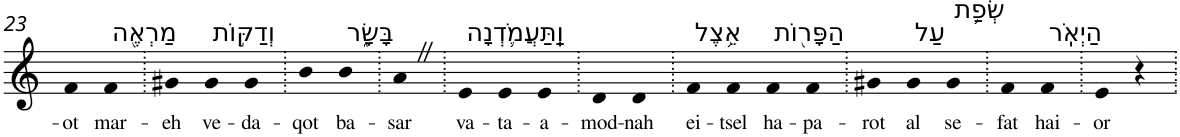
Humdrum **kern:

**kern	**text
*part1	*part1
*staff1	*staff1
*I"Piano	*
*I'Pno	*
!!LO:PB:g=z
*clefG2	*
*k[]	*
=23	=23
!	!LO:LY:b
4f	-ot
!LO:TX:a:t=מַרְאֶ֖ה	!
!	!LO:LY:b
4f	mar-
=24.	=24.
!	!LO:LY:b
4g#X	-eh
!LO:TX:a:t=וְדַקּ֣וֹת	!
!	!LO:LY:b
4g#	ve-
!	!LO:LY:b
4g#	-da-
=25.	=25.
!	!LO:LY:b
4b	-qot
!LO:TX:a:t=בָּשָׂ֑ר	!
!	!LO:LY:b
4b	ba-
=26.	=26.
!	!LO:LY:b
4aZ	-sar
=27.	=27.
!LO:TX:a:t=וַֽתַּעֲמֹ֛דְנָה	!
!	!LO:LY:b
4e	va-
!	!LO:LY:b
4e	-ta-
!	!LO:LY:b
4e	-a-
=28.	=28.
!	!LO:LY:b
4d	-mod-
!	!LO:LY:b
4d	-nah
=29.	=29.
!LO:TX:a:t=אֵ֥צֶל	!
!	!LO:LY:b
4f	ei-
!	!LO:LY:b
4f	-tsel
!LO:TX:a:t=הַפָּר֖וֹת	!
!	!LO:LY:b
4f	ha-
!	!LO:LY:b
4f	-pa-
=30.	=30.
!	!LO:LY:b
4g#X	-rot
!LO:TX:a:t=עַל	!
!	!LO:LY:b
4g#	al
!LO:TX:a:t=שְׂפַ֥ת	!
!	!LO:LY:b
4g#	se-
=31.	=31.
!	!LO:LY:b
4f	-fat
!LO:TX:a:t=הַיְאֹֽר	!
!	!LO:LY:b
4f	hai-
=32.	=32.
!	!LO:LY:b
4e	-or
4r	.
=.	=.
*-	*-
